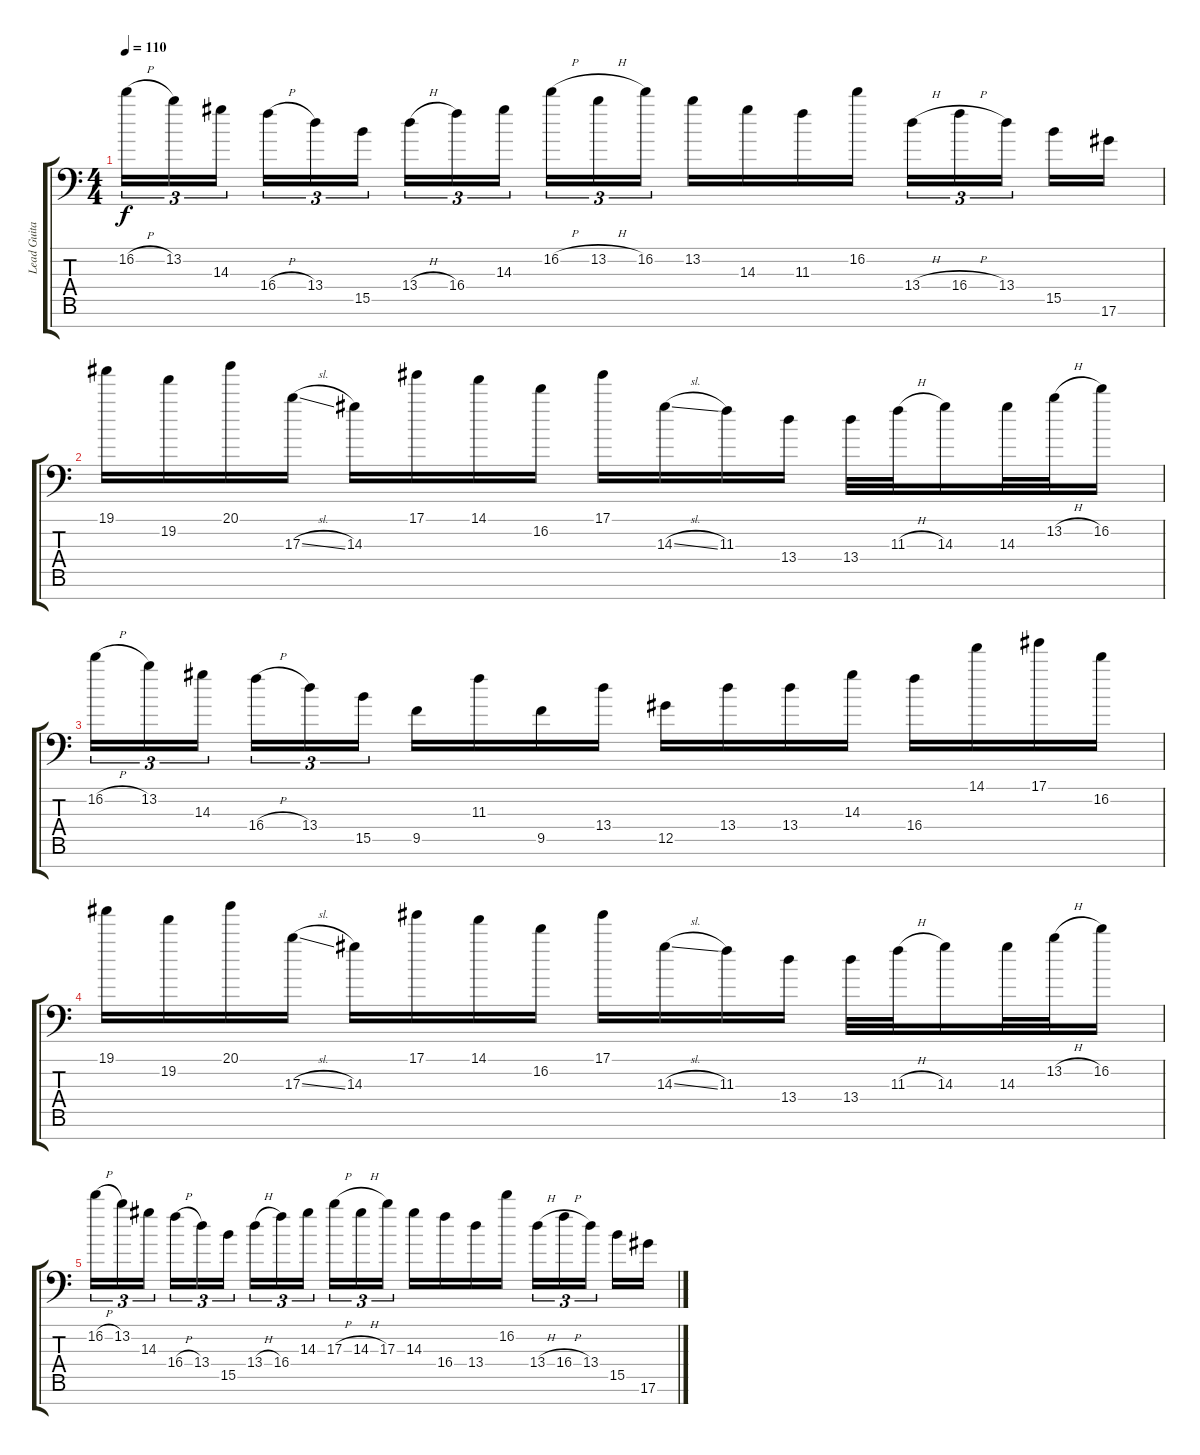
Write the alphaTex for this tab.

\track ("Lead Guitar" "Lead Guita") {instrument distortionguitar}
\staff {score tabs}
\tuning (Eb4 Bb3 Gb3 Db3 Ab2 Eb2 Bb1) {hide}
\ts (4 4)
\tempo 110
\clef f4
\ks c
16.2{h}.16{tu (3 2) dy f} 13.2.16{tu (3 2)} 14.3.16{tu (3 2) beam splitsecondary} 16.4{h}.16{tu (3 2)} 13.4.16{tu (3 2)} 15.5.16{tu (3 2)} 13.4{h}.16{tu (3 2)} 16.4.16{tu (3 2)} 14.3.16{tu (3 2) beam splitsecondary} 16.2{h}.16{tu (3 2)} 13.2{h}.16{tu (3 2)} 16.2.16{tu (3 2)} 13.2.16 14.3.16 11.3.16 16.2.16 13.4{h}.16{tu (3 2)} 16.4{h}.16{tu (3 2)} 13.4.16{tu (3 2) beam splitsecondary} 15.5.16 17.6.16 |
19.1.16 19.2.16 20.1.16 17.3{sl}.16 14.3.16 17.1.16 14.1.16 16.2.16 17.1.16 14.3{sl}.16 11.3.16 13.4.16 13.4.32 11.3{h}.32 14.3.16 14.3.32 13.2{h}.32 16.2.16 |
16.2{h}.16{tu (3 2)} 13.2.16{tu (3 2)} 14.3.16{tu (3 2) beam splitsecondary} 16.4{h}.16{tu (3 2)} 13.4.16{tu (3 2)} 15.5.16{tu (3 2)} 9.5.16 11.3.16 9.5.16 13.4.16 12.5.16 13.4.16 13.4.16 14.3.16 16.4.16 14.1.16 17.1.16 16.2.16 |
19.1.16 19.2.16 20.1.16 17.3{sl}.16 14.3.16 17.1.16 14.1.16 16.2.16 17.1.16 14.3{sl}.16 11.3.16 13.4.16 13.4.32 11.3{h}.32 14.3.16 14.3.32 13.2{h}.32 16.2.16 |
16.2{h}.16{tu (3 2)} 13.2.16{tu (3 2)} 14.3.16{tu (3 2) beam splitsecondary} 16.4{h}.16{tu (3 2)} 13.4.16{tu (3 2)} 15.5.16{tu (3 2)} 13.4{h}.16{tu (3 2)} 16.4.16{tu (3 2)} 14.3.16{tu (3 2) beam splitsecondary} 17.3{h}.16{tu (3 2)} 14.3{h}.16{tu (3 2)} 17.3.16{tu (3 2)} 14.3.16 16.4.16 13.4.16 16.2.16 13.4{h}.16{tu (3 2)} 16.4{h}.16{tu (3 2)} 13.4.16{tu (3 2) beam splitsecondary} 15.5.16 17.6.16
